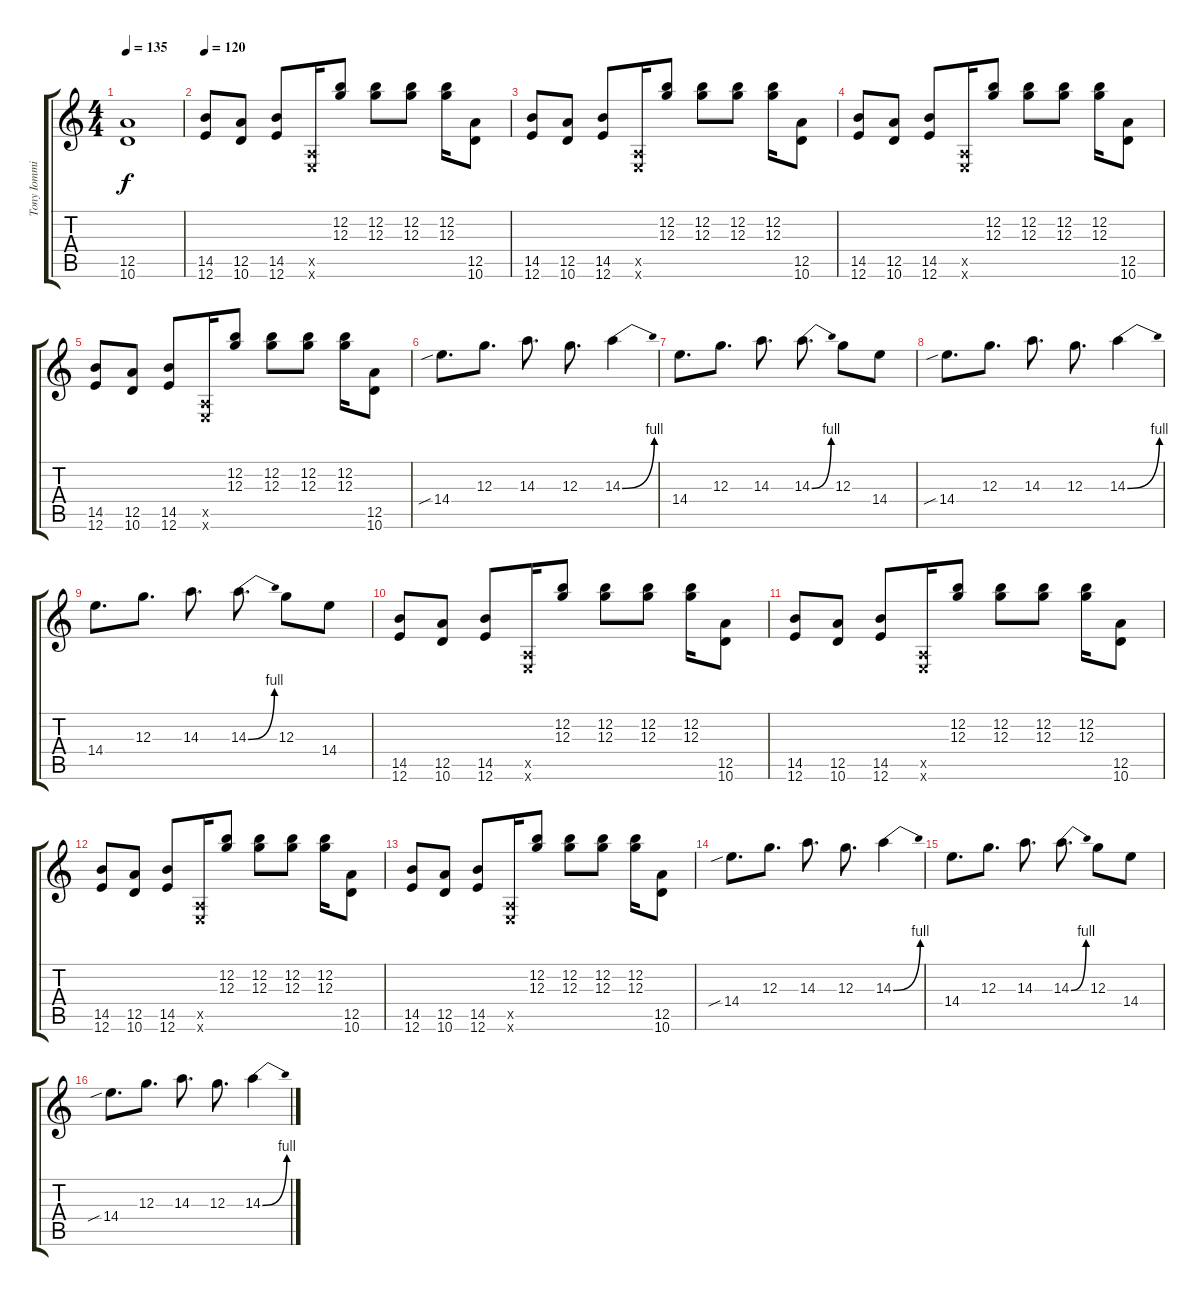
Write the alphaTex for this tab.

\track ("Tony Iommi (Left)" "Tony Iommi") {instrument distortionguitar}
\staff {score tabs}
\tuning (E4 B3 G3 D3 A2 E2) {hide}
\ts (4 4)
\tempo 135
\clef g2
\ks c
(12.5{t} 10.6{t}).1{dy f} |
\tempo 120
(14.5 12.6).8{volume 13} (12.5 10.6).8 (14.5 12.6).8 (0.5{x} 0.6{x}).16 (12.2 12.3).8 (12.2 12.3).8 (12.2 12.3).8 (12.2 12.3).16 (12.5 10.6).8 |
(14.5 12.6).8 (12.5 10.6).8 (14.5 12.6).8 (0.5{x} 0.6{x}).16 (12.2 12.3).8 (12.2 12.3).8 (12.2 12.3).8 (12.2 12.3).16 (12.5 10.6).8 |
(14.5 12.6).8 (12.5 10.6).8 (14.5 12.6).8 (0.5{x} 0.6{x}).16 (12.2 12.3).8 (12.2 12.3).8 (12.2 12.3).8 (12.2 12.3).16 (12.5 10.6).8 |
(14.5 12.6).8 (12.5 10.6).8 (14.5 12.6).8 (0.5{x} 0.6{x}).16 (12.2 12.3).8 (12.2 12.3).8 (12.2 12.3).8 (12.2 12.3).16 (12.5 10.6).8 |
14.4{sib}.8{d} 12.3.8{d} 14.3.8{d} 12.3.8{d} 14.3{be (bend 0 0 60 4)}.4 |
14.4.8{d} 12.3.8{d} 14.3.8{d} 14.3{be (bend 0 0 60 4)}.8{d} 12.3.8 14.4.8 |
14.4{sib}.8{d} 12.3.8{d} 14.3.8{d} 12.3.8{d} 14.3{be (bend 0 0 60 4)}.4 |
14.4.8{d} 12.3.8{d} 14.3.8{d} 14.3{be (bend 0 0 60 4)}.8{d} 12.3.8 14.4.8 |
(14.5 12.6).8 (12.5 10.6).8 (14.5 12.6).8 (0.5{x} 0.6{x}).16 (12.2 12.3).8 (12.2 12.3).8 (12.2 12.3).8 (12.2 12.3).16 (12.5 10.6).8 |
(14.5 12.6).8 (12.5 10.6).8 (14.5 12.6).8 (0.5{x} 0.6{x}).16 (12.2 12.3).8 (12.2 12.3).8 (12.2 12.3).8 (12.2 12.3).16 (12.5 10.6).8 |
(14.5 12.6).8 (12.5 10.6).8 (14.5 12.6).8 (0.5{x} 0.6{x}).16 (12.2 12.3).8 (12.2 12.3).8 (12.2 12.3).8 (12.2 12.3).16 (12.5 10.6).8 |
(14.5 12.6).8 (12.5 10.6).8 (14.5 12.6).8 (0.5{x} 0.6{x}).16 (12.2 12.3).8 (12.2 12.3).8 (12.2 12.3).8 (12.2 12.3).16 (12.5 10.6).8 |
14.4{sib}.8{d} 12.3.8{d} 14.3.8{d} 12.3.8{d} 14.3{be (bend 0 0 60 4)}.4 |
14.4.8{d} 12.3.8{d} 14.3.8{d} 14.3{be (bend 0 0 60 4)}.8{d} 12.3.8 14.4.8 |
14.4{sib}.8{d} 12.3.8{d} 14.3.8{d} 12.3.8{d} 14.3{be (bend 0 0 60 4)}.4
